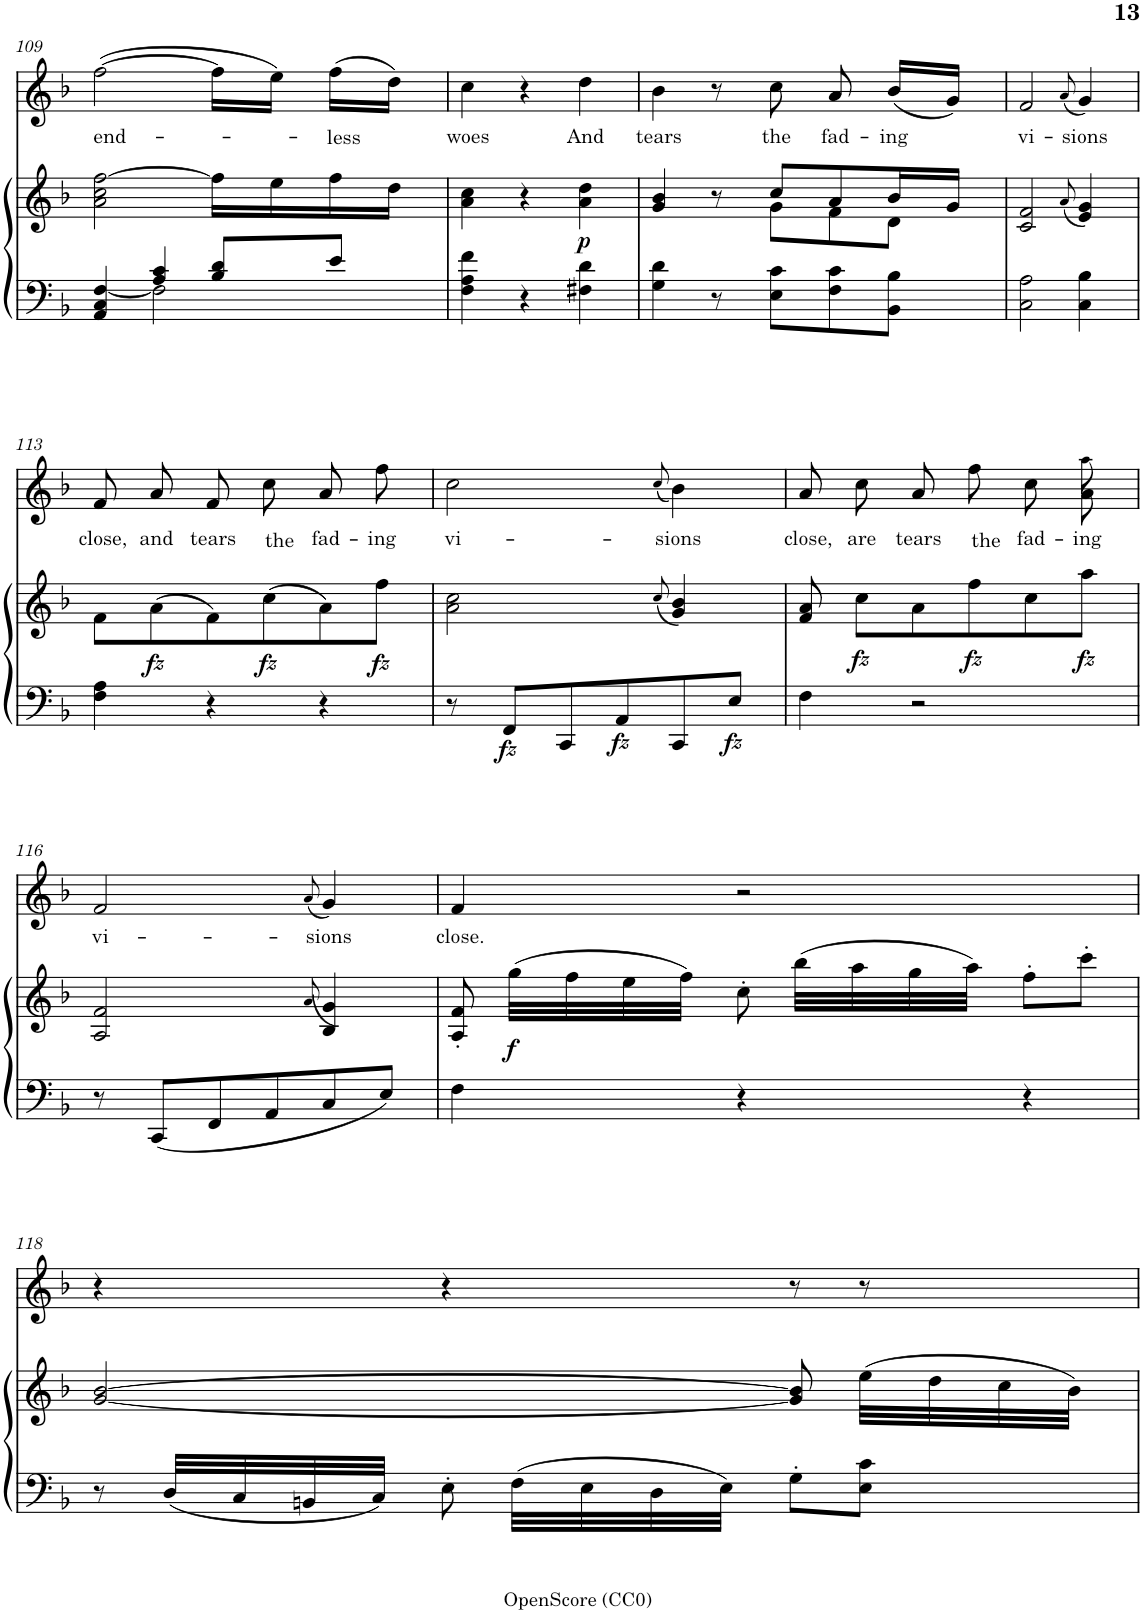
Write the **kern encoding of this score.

**kern	**kern	**dynam	**kern	**text
*part2	*part2	*part2	*part1	*part1
*staff3	*staff2	*staff2/3	*staff1	*staff1
*I"Piano	*	*	*I"Voice	*
*I'Pno	*	*	*	*
!!LO:PB:g=z
*clefF4	*clefG2	*	*clefG2	*
*k[b-]	*k[b-]	*	*k[b-]	*
*M3/4	*M3/4	*	*M3/4	*
=109	=109	=109	=109	=109
*^	*	*	*	*
!	!	!	!	!	!LO:LY:b
4AA/ 4C/ [<4F/	4ryy	2a\ 2cc\ [2ff\	.	([2ff\	end-
4A/ 4c/	2F\]	.	.	.	.
8B-/ 8d/L	.	16ff\LL]	.	16ff\LL]	.
.	.	16ee\	.	16ee\JJ)	.
!	!	!	!	!	!LO:LY:b
8e/J	.	16ff\	.	(16ff\LL	less
.	.	16dd\JJ	.	16dd\JJ)	.
*v	*v	*	*	*	*
=110	=110	=110	=110	=110
!	!	!	!	!LO:LY:b
4F\ 4A\ 4f\	4a\ 4cc\	.	4cc\	woes
4r	4r	.	4r	.
!	!	!LO:DY:b	!	!LO:LY:b
4F#X\ 4d\	4a\ 4dd\	p	4dd\	And
=111	=111	=111	=111	=111
*	*^	*	*	*
!	!	!	!	!	!LO:LY:b
4G\ 4d\	4g/ 4b-/	4.ryy	.	4b-\	tears
8r	8r	.	.	8r	.
!	!	!	!	!	!LO:LY:b
8E\ 8c\L	8cc/L	8g\L	.	8cc\	the
!	!	!	!	!	!LO:LY:b
8F\ 8c\	8a/	8f\	.	8a/	fad-
!	!	!	!	!	!LO:LY:b
8BB-\ 8B-\J	16b-/L	8d\J	.	(16b-/LL	-ing
.	16g/JJ	.	.	16g/JJ)	.
*	*v	*v	*	*	*
=112	=112	=112	=112	=112
!	!	!	!	!LO:LY:b
2C\ 2A\	2c/ 2f/	.	2f/	vi-
.	(8qa/	.	(8qa/	.
!	!	!	!	!LO:LY:b
4C\ 4B-\	4e/ 4g/)	.	4g/)	-sions
!!LO:LB:g=z
=113	=113	=113	=113	=113
!	!	!	!	!LO:LY:b
4F\ 4A\	8f\L	.	8f/	close,
!	!	!LO:DY:b	!	!LO:LY:b
.	(8a\	fz	8a/	and
!	!	!	!	!LO:LY:b
4r	8f\)	.	8f/	tears
!	!	!LO:DY:b	!	!LO:LY:b
.	(8cc\	fz	8cc\	the
!	!	!	!	!LO:LY:b
4r	8a\)	.	8a/	fad-
!	!	!LO:DY:b	!	!LO:LY:b
.	8ff\J	fz	8ff\	-ing
=114	=114	=114	=114	=114
!	!	!	!	!LO:LY:b
8r	2a\ 2cc\	.	2cc\	vi-
!	!	!LO:DY:b=2	!	!
8FF/L	.	fz	.	.
8CC/	.	.	.	.
!	!	!LO:DY:b=2	!	!
8AA/	.	fz	.	.
.	(8qcc/	.	(8qcc/	.
!	!	!	!	!LO:LY:b
8CC/	4g/ 4b-/)	.	4b-\)	-sions
!	!	!LO:DY:b=2	!	!
8E/J	.	fz	.	.
=115	=115	=115	=115	=115
!	!	!	!	!LO:LY:b
*	*	*	*^	*
4F\	8f/ 8a/	.	8a/	8ryy	close,
!	!	!LO:DY:b	!	!	!LO:LY:b
*	*	*	*v	*v	*
.	8cc\L	fz	8cc\	are
!	!	!	!	!LO:LY:b
2r	8a\	.	8a/	tears
!	!	!LO:DY:b	!	!LO:LY:b
.	8ff\	fz	8ff\	the
!	!	!	!	!LO:LY:b
.	8cc\	.	8cc\	fad-
!	!	!LO:DY:b	!	!LO:LY:b
*	*	*	*^	*
.	8aa\J	fz	8aa\	8a\	-ing
!!LO:LB:g=z
=116	=116	=116	=116	=116	=116
!	!	!	!	!	!LO:LY:b
*	*	*	*v	*v	*
8r	2A/ 2f/	.	2f/	vi-
8CC/L	.	.	.	.
8FF/	.	.	.	.
8AA/	.	.	.	.
.	(8qa/	.	(8qa/	.
!	!	!	!	!LO:LY:b
8C/	4B-/ 4g/)	.	4g/)	-sions
8E/J	.	.	.	.
=117	=117	=117	=117	=117
!	!	!	!	!LO:LY:b
4F\	8A/' 8f/'	.	4f/	close.
!	!	!LO:DY:b	!	!
.	(32gg\LLL	f	.	.
.	32ff\	.	.	.
.	32ee\	.	.	.
.	32ff\JJJ)	.	.	.
4r	8cc'\	.	2r	.
.	(32bb-\LLL	.	.	.
.	32aa\	.	.	.
.	32gg\	.	.	.
.	32aa\JJJ)	.	.	.
4r	8ff'\L	.	.	.
.	8ccc'\J	.	.	.
!!LO:LB:g=z
=118	=118	=118	=118	=118
8r	[2g/ [2b-/	.	4r	.
32D/LLL	.	.	.	.
32C/	.	.	.	.
32BBn/	.	.	.	.
32C/JJJ	.	.	.	.
8E'\	.	.	4r	.
32F\LLL	.	.	.	.
32E\	.	.	.	.
32D\	.	.	.	.
32E\JJJ	.	.	.	.
8G'\L	8g/] 8b-/]	.	8r	.
8E\ 8c\J	(32ee\LLL	.	8r	.
.	32dd\	.	.	.
.	32cc\	.	.	.
.	32b-\JJJ)	.	.	.
=	=	=	=	=
*-	*-	*-	*-	*-
